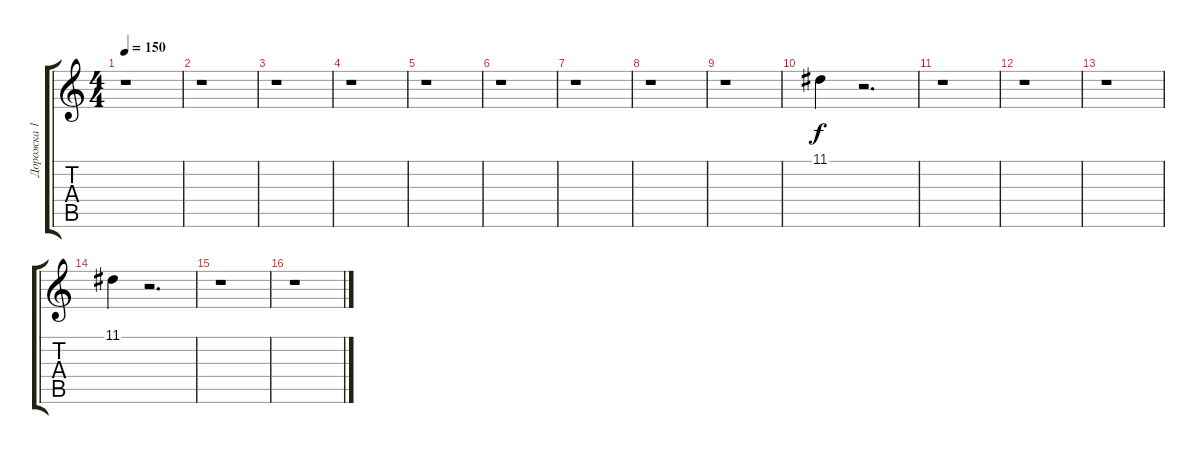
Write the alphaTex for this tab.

\track ("Дорожка 1" "Дорожка 1") {instrument pad1newage}
\staff {score tabs}
\tuning (E4 B3 G3 D3 A2 E2) {hide}
\ts (4 4)
\tempo 150
\clef g2
\ks c
r.1{dy f} |
r.1 |
r.1 |
r.1 |
r.1 |
r.1 |
r.1 |
r.1 |
r.1 |
11.1.4 r.2{d} |
r.1 |
r.1 |
r.1 |
11.1.4 r.2{d} |
r.1 |
r.1
